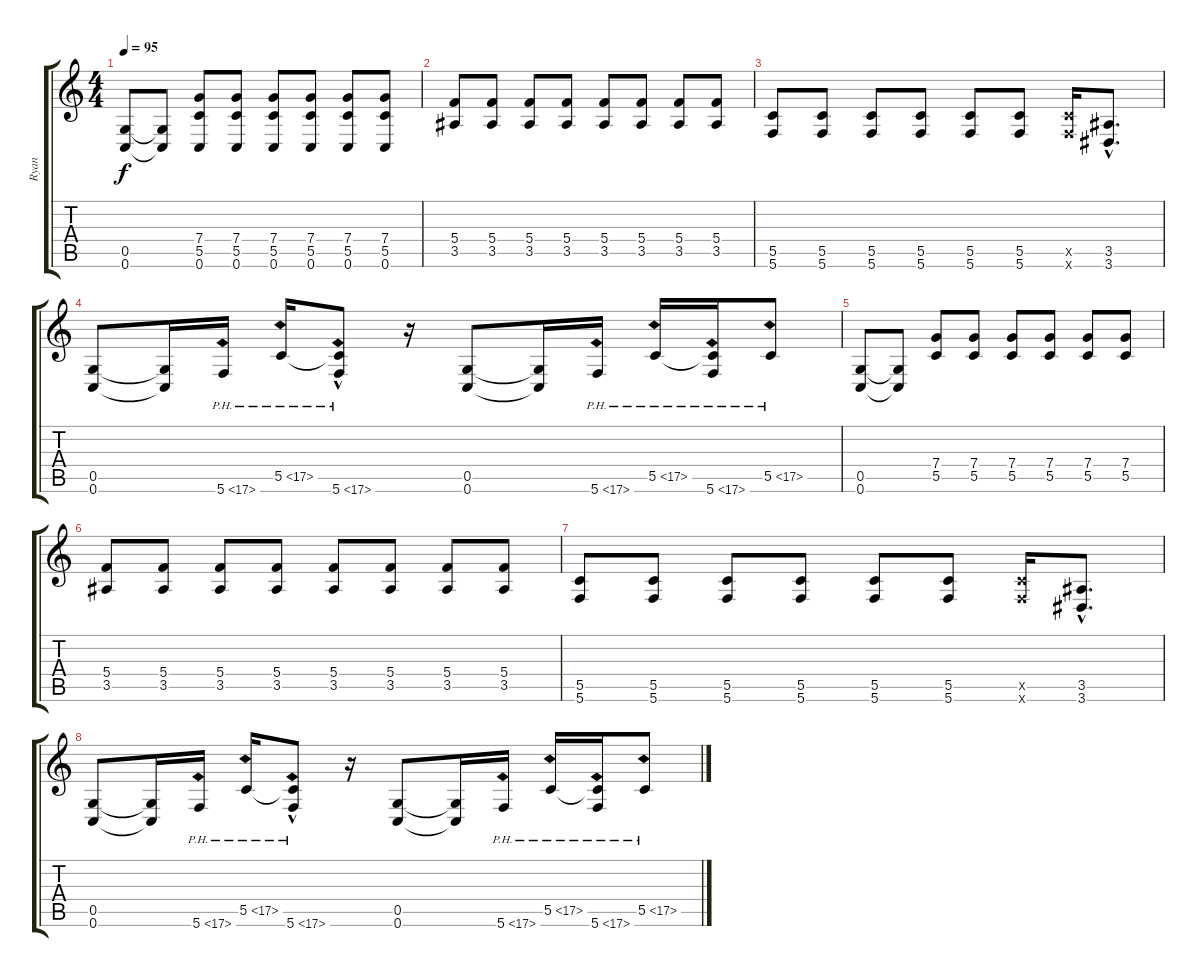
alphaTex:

\track ("Ryan" "Ryan") {instrument distortionguitar}
\staff {score tabs}
\tuning (D4 B3 F3 C3 G2 C2) {hide}
\ts (4 4)
\tempo 95
\clef g2
\ks c
(0.5 0.6).8{dy f instrument distortionguitar} (0.5{t} 0.6{t}).8 (7.4 5.5 0.6).8 (7.4 5.5 0.6).8 (7.4 5.5 0.6).8 (7.4 5.5 0.6).8 (7.4 5.5 0.6).8 (7.4 5.5 0.6).8 |
(5.4 3.5).8 (5.4 3.5).8 (5.4 3.5).8 (5.4 3.5).8 (5.4 3.5).8 (5.4 3.5).8 (5.4 3.5).8 (5.4 3.5).8 |
(5.5 5.6).8 (5.5 5.6).8 (5.5 5.6).8 (5.5 5.6).8 (5.5 5.6).8 (5.5 5.6).8 (5.5{x} 5.6{x}).16 (3.5{hac} 3.6{hac}).8{d} |
(0.5 0.6).8 (0.5{t} 0.6{t}).16 5.6{ph 12}.16{instrument guitarharmonics} 5.5{ph 12}.16 (5.5{t} 5.6{ph 12 hac}).8 r.16 (0.5 0.6).8{instrument distortionguitar} (0.5{t} 0.6{t}).16 5.6{ph 12}.16{instrument guitarharmonics} 5.5{ph 12}.16 (5.5{t} 5.6{ph 12}).16 5.5{ph 12}.8 |
(0.5 0.6).8{instrument distortionguitar} (0.5{t} 0.6{t}).8 (7.4 5.5).8 (7.4 5.5).8 (7.4 5.5).8 (7.4 5.5).8 (7.4 5.5).8 (7.4 5.5).8 |
(5.4 3.5).8 (5.4 3.5).8 (5.4 3.5).8 (5.4 3.5).8 (5.4 3.5).8 (5.4 3.5).8 (5.4 3.5).8 (5.4 3.5).8 |
(5.5 5.6).8 (5.5 5.6).8 (5.5 5.6).8 (5.5 5.6).8 (5.5 5.6).8 (5.5 5.6).8 (5.5{x} 5.6{x}).16 (3.5{hac} 3.6{hac}).8{d} |
(0.5 0.6).8 (0.5{t} 0.6{t}).16 5.6{ph 12}.16{instrument guitarharmonics} 5.5{ph 12}.16 (5.5{t} 5.6{ph 12 hac}).8 r.16 (0.5 0.6).8{instrument distortionguitar} (0.5{t} 0.6{t}).16 5.6{ph 12}.16{instrument guitarharmonics} 5.5{ph 12}.16 (5.5{t} 5.6{ph 12}).16 5.5{ph 12}.8
